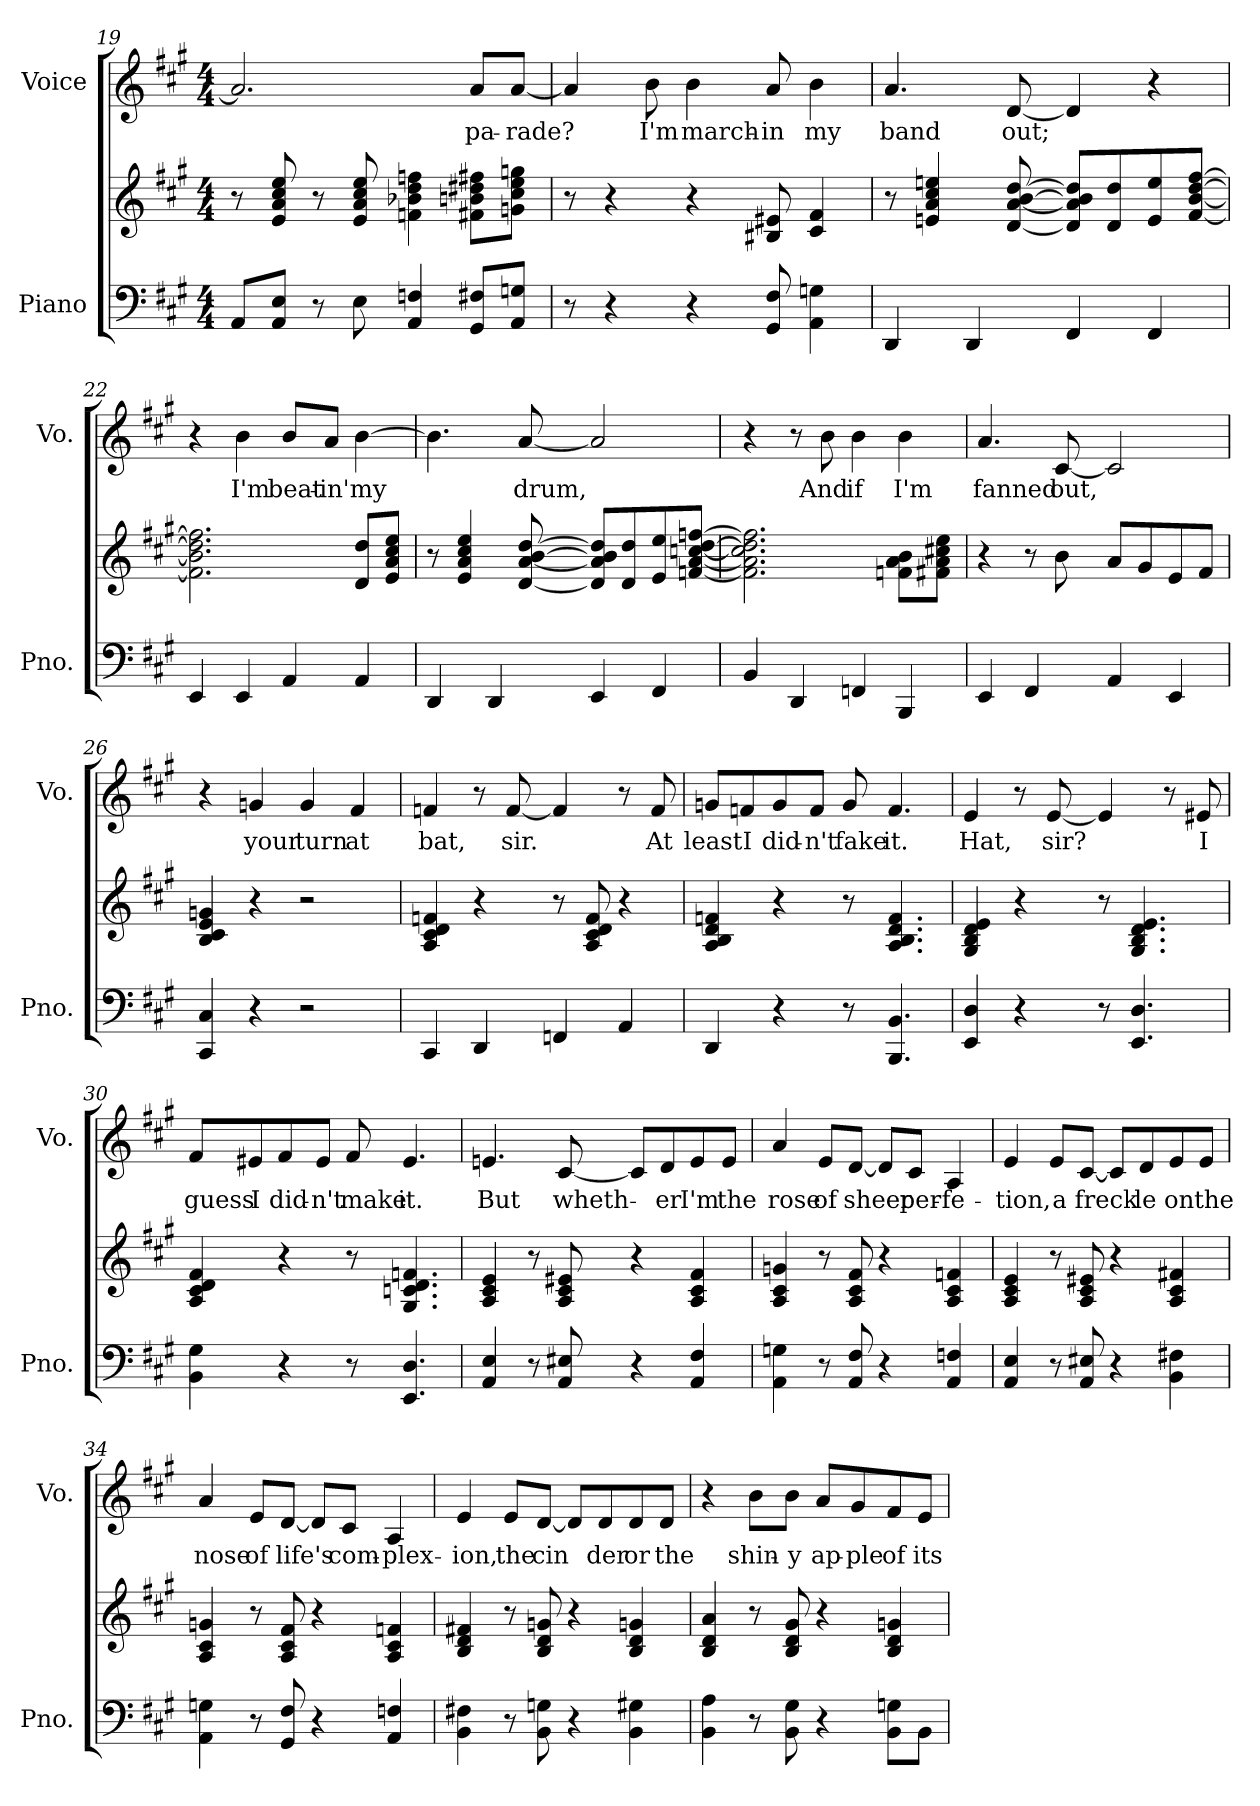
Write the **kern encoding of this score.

**kern	**kern	**kern	**text
*part2	*part2	*part1	*part1
*staff3	*staff2	*staff1	*staff1
*I"Piano	*	*I"Voice	*
*I'Pno.	*	*I'Vo.	*
*clefF4	*clefG2	*clefG2	*
*k[f#c#g#]	*k[f#c#g#]	*k[f#c#g#]	*
*M4/4	*M4/4	*M4/4	*
=19	=19	=19	=19
8AA/L	8r	2.a/]	.
8AA/ 8E/J	8e/ 8a/ 8cc#/ 8ee/	.	.
8r	8r	.	.
8E\	8e/ 8a/ 8cc#/ 8ee/	.	.
4AA/ 4Fn/	4fn\ 4b-X\ 4dd\ 4ffn\	.	.
!	!	!	!LO:LY:b
8GG#/ 8F#X/L	8f#X\ 8bn\ 8dd#X\ 8ff#X\L	8a/L	pa-
!	!	!	!LO:LY:b
8AA/ 8Gn/J	8gn\ 8cc#\ 8ee\ 8ggn\J	[8a/J	-rade?
!!LO:PB:g=z
=20	=20	=20	=20
8r	8r	4a/]	.
4r	4r	.	.
!	!	!	!LO:LY:b
.	.	8b\	I'm
!	!	!	!LO:LY:b
4r	4r	4b\	march-
!	!	!	!LO:LY:b
8GG#/ 8F#/	8B#X/ 8e#X/	8a/	-in
!	!	!	!LO:LY:b
4AA\ 4Gn\	4c#/ 4f#/	4b\	my
=21	=21	=21	=21
!	!	!	!LO:LY:b
4DD/	8r	4.a/	band
.	4en/ 4a/ 4cc#/ 4een/	.	.
4DD/	.	.	.
!	!	!	!LO:LY:b
.	[8d/ [8a/ [8b/ [8dd/	[8d/	out;
4FF#/	8d/] 8a/] 8b/] 8dd/]L	4d/]	.
.	8d/ 8dd/	.	.
4FF#/	8e/ 8ee/	4r	.
.	[8f#/ [8b/ [8dd/ [8ff#/J	.	.
=22	=22	=22	=22
4EE/	2.f#\] 2.b\] 2.dd\] 2.ff#\]	4r	.
!	!	!	!LO:LY:b
4EE/	.	4b\	I'm
!	!	!	!LO:LY:b
4AA/	.	8b/L	beat-
!	!	!	!LO:LY:b
.	.	8a/J	-in'
!	!	!	!LO:LY:b
4AA/	8d/ 8dd/L	[4b\	my
.	8e/ 8a/ 8cc#/ 8ee/J	.	.
!!LO:LB:g=z
=23	=23	=23	=23
4DD/	8r	4.b\]	.
.	4e/ 4a/ 4cc#/ 4ee/	.	.
4DD/	.	.	.
!	!	!	!LO:LY:b
.	[8d/ [8a/ [8b/ [8dd/	[8a/	drum,
4EE/	8d/] 8a/] 8b/] 8dd/]L	2a/]	.
.	8d/ 8dd/	.	.
4FF#/	8e/ 8ee/	.	.
.	[8fn/ [8a/ [8ccn/ [8dd/ [8ffn/J	.	.
=24	=24	=24	=24
4BB/	2.f\] 2.a\] 2.cc\] 2.dd\] 2.ff\]	4r	.
4DD/	.	8r	.
!	!	!	!LO:LY:b
.	.	8b\	And
!	!	!	!LO:LY:b
4FFn/	.	4b\	if
!	!	!	!LO:LY:b
4BBB/	8fn\ 8a\ 8b\L	4b\	I'm
.	8f#X\ 8a\ 8cc#X\ 8ee\J	.	.
=25	=25	=25	=25
!	!	!	!LO:LY:b
4EE/	4r	4.a/	fanned
4FF#/	8r	.	.
!	!	!	!LO:LY:b
.	8b\	[8c#/	out,
4AA/	8a/L	2c#/]	.
.	8g#/	.	.
4EE/	8e/	.	.
.	8f#/J	.	.
!!LO:LB:g=z
=26	=26	=26	=26
4CC#/ 4C#/	4B/ 4c#/ 4e/ 4gn/	4r	.
!	!	!	!LO:LY:b
4r	4r	4gn/	your
!	!	!	!LO:LY:b
2r	2r	4g/	turn
!	!	!	!LO:LY:b
.	.	4f#/	at
=27	=27	=27	=27
!	!	!	!LO:LY:b
4CC#/	4A/ 4c#/ 4d/ 4fn/	4fn/	bat,
4DD/	4r	8r	.
!	!	!	!LO:LY:b
.	.	[8f/	sir.
4FFn/	8r	4f/]	.
.	8A/ 8c#/ 8d/ 8f/	.	.
4AA/	4r	8r	.
!	!	!	!LO:LY:b
.	.	8f/	At
=28	=28	=28	=28
!	!	!	!LO:LY:b
4DD/	4A/ 4B/ 4d/ 4fn/	8gn/L	least
!	!	!	!LO:LY:b
.	.	8fn/	I
!	!	!	!LO:LY:b
4r	4r	8g/	did-
!	!	!	!LO:LY:b
.	.	8f/J	-n't
!	!	!	!LO:LY:b
8r	8r	8g/	fake
!	!	!	!LO:LY:b
4.BBB/ 4.BB/	4.A/ 4.B/ 4.d/ 4.f/	4.f/	it.
!!LO:LB:g=z
=29	=29	=29	=29
!	!	!	!LO:LY:b
4EE/ 4D/	4G#/ 4B/ 4d/ 4e/	4e/	Hat,
4r	4r	8r	.
!	!	!	!LO:LY:b
.	.	[8e/	sir?
8r	8r	4e/]	.
4.EE/ 4.D/	4.G#/ 4.B/ 4.d/ 4.e/	.	.
.	.	8r	.
!	!	!	!LO:LY:b
.	.	8e#X/	I
=30	=30	=30	=30
!	!	!	!LO:LY:b
4BB\ 4G#\	4A/ 4c#/ 4d/ 4f#/	8f#/L	guess
!	!	!	!LO:LY:b
.	.	8e#X/	I
!	!	!	!LO:LY:b
4r	4r	8f#/	did-
!	!	!	!LO:LY:b
.	.	8e#/J	-n't
!	!	!	!LO:LY:b
8r	8r	8f#/	make
!	!	!	!LO:LY:b
4.EE/ 4.D/	4.G#/ 4.cn/ 4.d/ 4.fn/	4.e#/	it.
=31	=31	=31	=31
!	!	!	!LO:LY:b
4AA/ 4E/	4A/ 4c#/ 4e/	4.en/	But
8r	8r	.	.
!	!	!	!LO:LY:b
8AA/ 8E#X/	8A/ 8c#/ 8e#X/	[8c#/	wheth-
4r	4r	8c#/L]	.
!	!	!	!LO:LY:b
.	.	8d/	-er
!	!	!	!LO:LY:b
4AA/ 4F#/	4A/ 4c#/ 4f#/	8e/	I'm
!	!	!	!LO:LY:b
.	.	8e/J	the
!!LO:PB:g=z
=32	=32	=32	=32
!	!	!	!LO:LY:b
4AA\ 4Gn\	4A/ 4c#/ 4gn/	4a/	rose
!	!	!	!LO:LY:b
8r	8r	8e/L	of
!	!	!	!LO:LY:b
8AA/ 8F#/	8A/ 8c#/ 8f#/	[8d/J	sheer
4r	4r	8d/L]	.
!	!	!	!LO:LY:b
.	.	8c#/J	per-
!	!	!	!LO:LY:b
4AA/ 4Fn/	4A/ 4c#/ 4fn/	4A/	-fe-
=33	=33	=33	=33
!	!	!	!LO:LY:b
4AA/ 4E/	4A/ 4c#/ 4e/	4e/	-tion,
!	!	!	!LO:LY:b
8r	8r	8e/L	a
!	!	!	!LO:LY:b
8AA/ 8E#X/	8A/ 8c#/ 8e#X/	[8c#/J	freck
4r	4r	8c#/L]	.
!	!	!	!LO:LY:b
.	.	8d/	le
!	!	!	!LO:LY:b
4BB\ 4F#X\	4A/ 4c#/ 4f#X/	8e/	on
!	!	!	!LO:LY:b
.	.	8e/J	the
=34	=34	=34	=34
!	!	!	!LO:LY:b
4AA\ 4Gn\	4A/ 4c#/ 4gn/	4a/	nose
!	!	!	!LO:LY:b
8r	8r	8e/L	of
!	!	!	!LO:LY:b
8GG#/ 8F#/	8A/ 8c#/ 8f#/	[8d/J	life's
4r	4r	8d/L]	.
!	!	!	!LO:LY:b
.	.	8c#/J	com-
!	!	!	!LO:LY:b
4AA/ 4Fn/	4A/ 4c#/ 4fn/	4A/	-plex-
!!LO:LB:g=z
=35	=35	=35	=35
!	!	!	!LO:LY:b
4BB\ 4F#X\	4B/ 4d/ 4f#X/	4e/	-ion,
!	!	!	!LO:LY:b
8r	8r	8e/L	the
!	!	!	!LO:LY:b
8BB\ 8Gn\	8B/ 8d/ 8gn/	[8d/J	cin
4r	4r	8d/L]	.
!	!	!	!LO:LY:b
.	.	8d/	der
!	!	!	!LO:LY:b
4BB\ 4G#X\	4B/ 4d/ 4gn/	8d/	or
!	!	!	!LO:LY:b
.	.	8d/J	the
=36	=36	=36	=36
4BB\ 4A\	4B/ 4d/ 4a/	4r	.
!	!	!	!LO:LY:b
8r	8r	8b\L	shin-
!	!	!	!LO:LY:b
8BB\ 8G#\	8B/ 8d/ 8g#/	8b\J	-y
!	!	!	!LO:LY:b
4r	4r	8a/L	ap-
!	!	!	!LO:LY:b
.	.	8g#/	-ple
!	!	!	!LO:LY:b
8BB\ 8Gn\L	4B/ 4d/ 4gn/	8f#/	of
!	!	!	!LO:LY:b
8BB\J	.	8e/J	its
=	=	=	=
*-	*-	*-	*-
